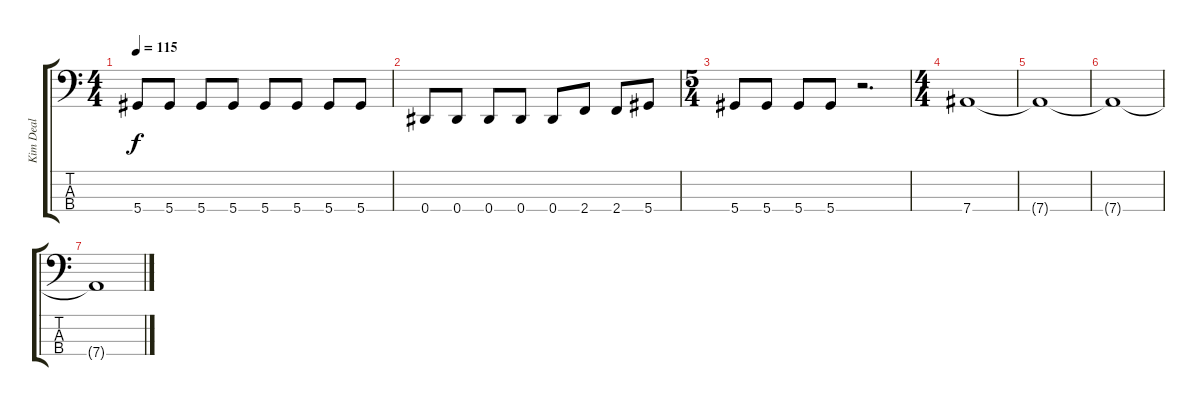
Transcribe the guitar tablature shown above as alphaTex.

\track ("Kim Deal" "Kim Deal") {instrument electricbasspick}
\staff {score tabs}
\tuning (Gb2 Db2 Ab1 Eb1) {hide}
\ts (4 4)
\tempo 115
\clef f4
\ks c
5.4.8{dy f} 5.4.8 5.4.8 5.4.8 5.4.8 5.4.8 5.4.8 5.4.8 |
0.4.8 0.4.8 0.4.8 0.4.8 0.4.8 2.4.8 2.4.8 5.4.8 |
\ts (5 4)
5.4.8 5.4.8 5.4.8 5.4.8 r.2{d} |
\ts (4 4)
7.4.1 |
7.4{t}.1 |
7.4{t}.1 |
7.4{t}.1
